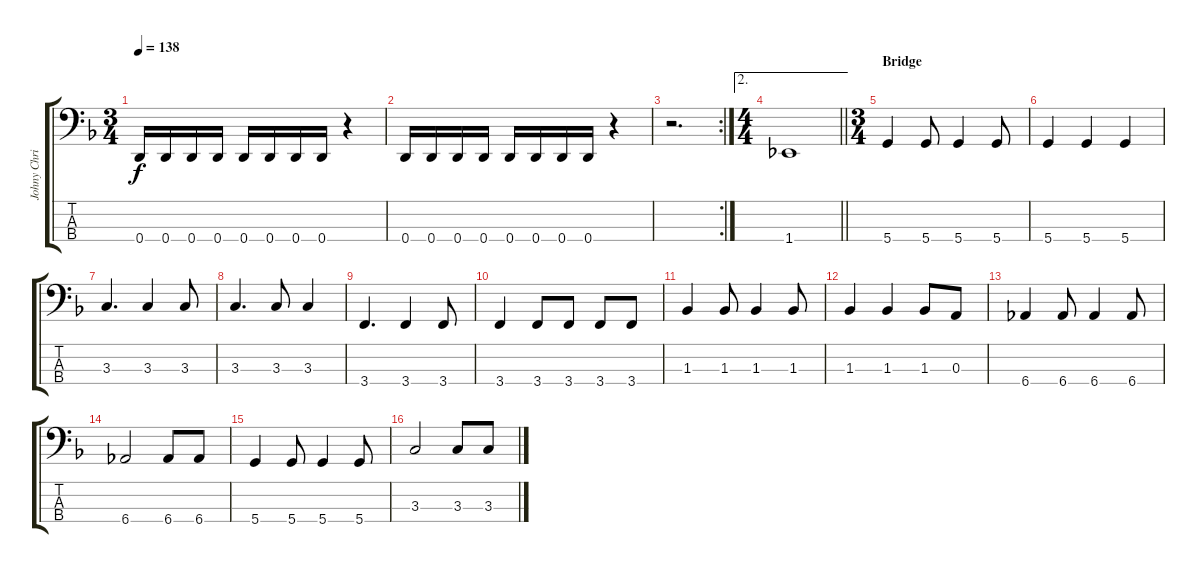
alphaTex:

\track ("Johny Christ [Bass]" "Johny Chri") {instrument electricbasspick}
\staff {score tabs}
\tuning (G2 D2 A1 D1) {hide}
\ts (3 4)
\tempo 138
\clef f4
\ks f
0.4.16{dy f} 0.4.16 0.4.16 0.4.16 0.4.16 0.4.16 0.4.16 0.4.16 r.4 |
0.4.16 0.4.16 0.4.16 0.4.16 0.4.16 0.4.16 0.4.16 0.4.16 r.4 |
\rc 2
r.2{d} |
\ae 2
\ts (4 4)
\barLineRight lightlight
1.4.1 |
\ts (3 4)
\section ("" "Bridge")
5.4.4 5.4.8 5.4.4 5.4.8 |
5.4.4 5.4.4 5.4.4 |
3.3.4{d} 3.3.4 3.3.8 |
3.3.4{d} 3.3.8 3.3.4 |
3.4.4{d} 3.4.4 3.4.8 |
3.4.4 3.4.8 3.4.8 3.4.8 3.4.8 |
1.3.4 1.3.8 1.3.4 1.3.8 |
1.3.4 1.3.4 1.3.8 0.3.8 |
6.4.4 6.4.8 6.4.4 6.4.8 |
6.4.2 6.4.8 6.4.8 |
5.4.4 5.4.8 5.4.4 5.4.8 |
3.3.2 3.3.8 3.3.8
